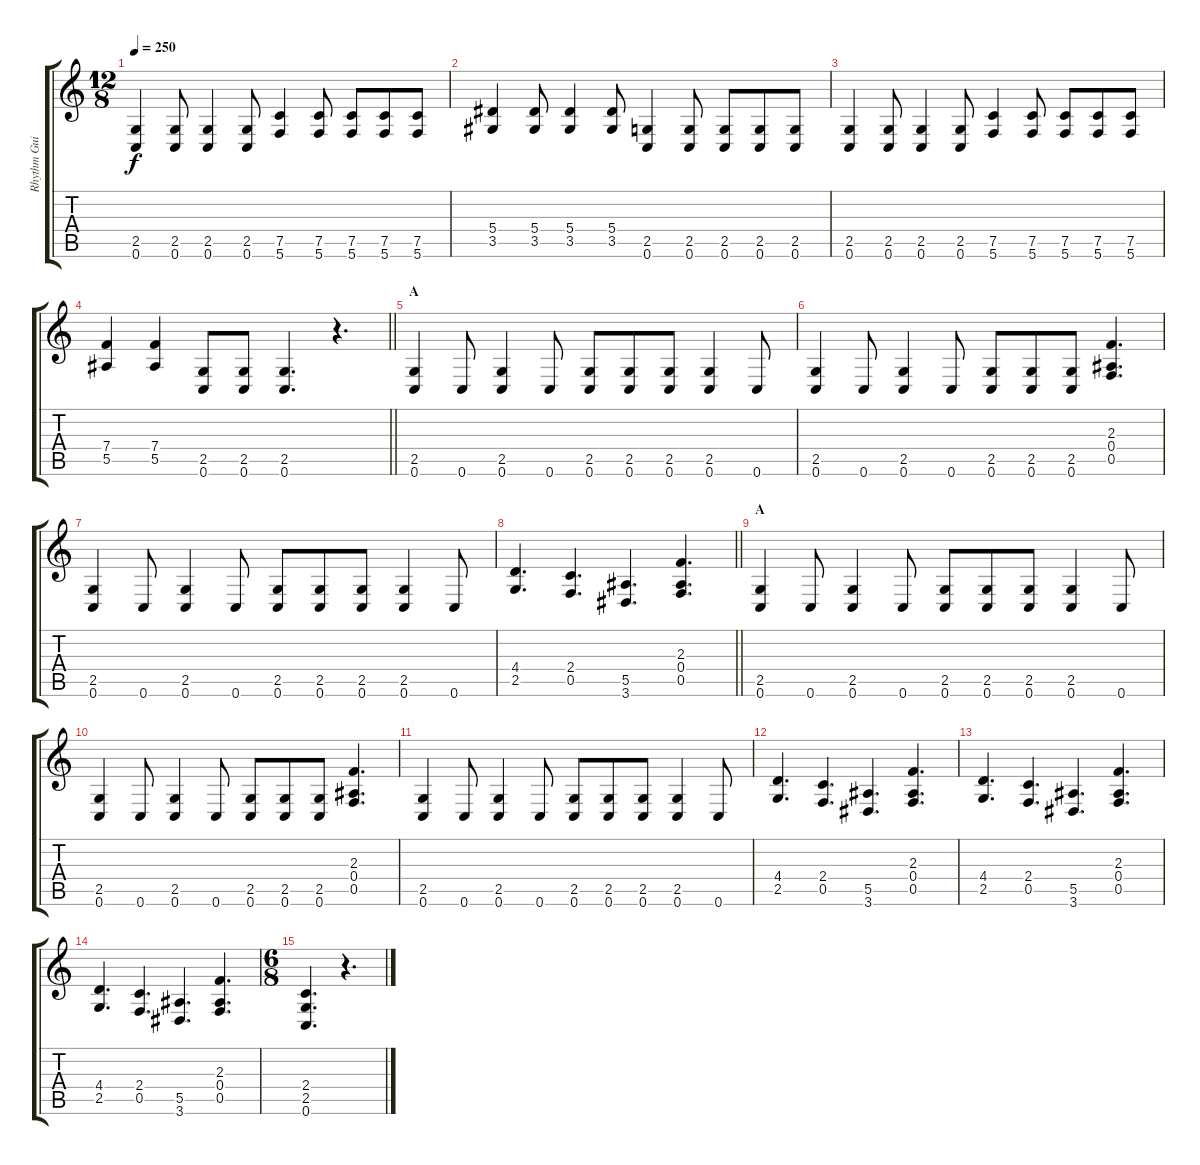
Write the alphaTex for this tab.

\track ("Rhythm Guitar" "Rhythm Gui") {instrument distortionguitar}
\staff {score tabs}
\tuning (C4 G3 Eb3 Bb2 F2 C2) {hide}
\ts (12 8)
\tempo 250
\clef g2
\ks c
(2.5 0.6).4{dy f} (2.5 0.6).8 (2.5 0.6).4 (2.5 0.6).8 (7.5 5.6).4 (7.5 5.6).8 (7.5 5.6).8 (7.5 5.6).8 (7.5 5.6).8 |
(5.4 3.5).4 (5.4 3.5).8 (5.4 3.5).4 (5.4 3.5).8 (2.5 0.6).4 (2.5 0.6).8 (2.5 0.6).8 (2.5 0.6).8 (2.5 0.6).8 |
(2.5 0.6).4 (2.5 0.6).8 (2.5 0.6).4 (2.5 0.6).8 (7.5 5.6).4 (7.5 5.6).8 (7.5 5.6).8 (7.5 5.6).8 (7.5 5.6).8 |
\barLineRight lightlight
(7.4 5.5).4 (7.4 5.5).4 (2.5 0.6).8 (2.5 0.6).8 (2.5 0.6).4{d} r.4{d} |
\section ("" "A")
(2.5 0.6).4 0.6.8 (2.5 0.6).4 0.6.8 (2.5 0.6).8 (2.5 0.6).8 (2.5 0.6).8 (2.5 0.6).4 0.6.8 |
(2.5 0.6).4 0.6.8 (2.5 0.6).4 0.6.8 (2.5 0.6).8 (2.5 0.6).8 (2.5 0.6).8 (2.3 0.4 0.5).4{d} |
(2.5 0.6).4 0.6.8 (2.5 0.6).4 0.6.8 (2.5 0.6).8 (2.5 0.6).8 (2.5 0.6).8 (2.5 0.6).4 0.6.8 |
\barLineRight lightlight
(4.4 2.5).4{d} (2.4 0.5).4{d} (5.5 3.6).4{d} (2.3 0.4 0.5).4{d} |
\section ("" "A")
(2.5 0.6).4 0.6.8 (2.5 0.6).4 0.6.8 (2.5 0.6).8 (2.5 0.6).8 (2.5 0.6).8 (2.5 0.6).4 0.6.8 |
(2.5 0.6).4 0.6.8 (2.5 0.6).4 0.6.8 (2.5 0.6).8 (2.5 0.6).8 (2.5 0.6).8 (2.3 0.4 0.5).4{d} |
(2.5 0.6).4 0.6.8 (2.5 0.6).4 0.6.8 (2.5 0.6).8 (2.5 0.6).8 (2.5 0.6).8 (2.5 0.6).4 0.6.8 |
(4.4 2.5).4{d} (2.4 0.5).4{d} (5.5 3.6).4{d} (2.3 0.4 0.5).4{d} |
(4.4 2.5).4{d} (2.4 0.5).4{d} (5.5 3.6).4{d} (2.3 0.4 0.5).4{d} |
(4.4 2.5).4{d} (2.4 0.5).4{d} (5.5 3.6).4{d} (2.3 0.4 0.5).4{d} |
\ts (6 8)
(2.4 2.5 0.6).4{d} r.4{d}
